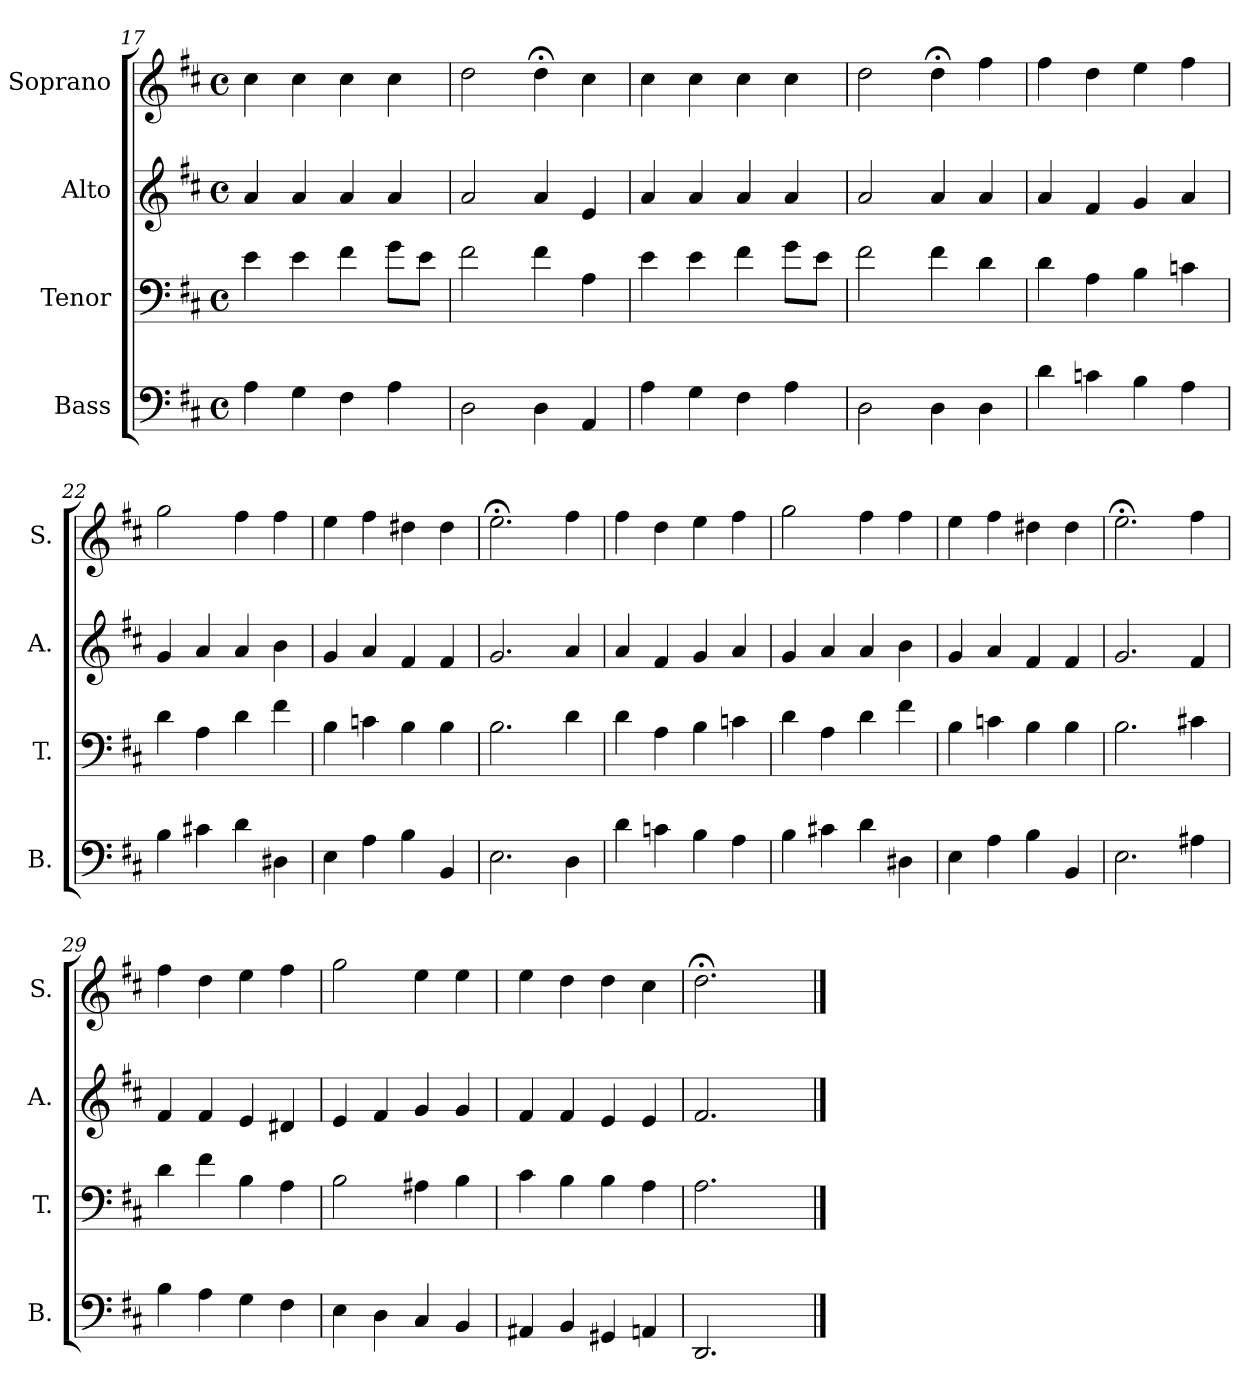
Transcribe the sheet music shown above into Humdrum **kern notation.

**kern	**kern	**kern	**kern
*part4	*part3	*part2	*part1
*staff4	*staff3	*staff2	*staff1
*I"Bass	*I"Tenor	*I"Alto	*I"Soprano
*I'B.	*I'T.	*I'A.	*I'S.
*clefF4	*clefF4	*clefG2	*clefG2
*k[f#c#]	*k[f#c#]	*k[f#c#]	*k[f#c#]
*D:	*D:	*D:	*D:
*M4/4	*M4/4	*M4/4	*M4/4
*met(c)	*met(c)	*met(c)	*met(c)
=17	=17	=17	=17
4A\	4e\	4a/	4cc#\
4G\	4e\	4a/	4cc#\
4F#\	4f#\	4a/	4cc#\
4A\	8g\L	4a/	4cc#\
.	8e\J	.	.
!!LO:PB:g=z
=18	=18	=18	=18
2D\	2f#\	2a/	2dd\
4D\	4f#\	4a/	4dd;<\
4AA/	4A\	4e/	4cc#\
=19	=19	=19	=19
4A\	4e\	4a/	4cc#\
4G\	4e\	4a/	4cc#\
4F#\	4f#\	4a/	4cc#\
4A\	8g\L	4a/	4cc#\
.	8e\J	.	.
=20	=20	=20	=20
2D\	2f#\	2a/	2dd\
4D\	4f#\	4a/	4dd;<\
4D\	4d\	4a/	4ff#\
=21	=21	=21	=21
4d\	4d\	4a/	4ff#\
4cn\	4A\	4f#/	4dd\
4B\	4B\	4g/	4ee\
4A\	4cn\	4a/	4ff#\
=22	=22	=22	=22
4B\	4d\	4g/	2gg\
4c#X\	4A\	4a/	.
4d\	4d\	4a/	4ff#\
4D#X\	4f#\	4b\	4ff#\
!!LO:LB:g=z
=23	=23	=23	=23
4E\	4B\	4g/	4ee\
4A\	4cn\	4a/	4ff#\
4B\	4B\	4f#/	4dd#X\
4BB/	4B\	4f#/	4dd#\
=24	=24	=24	=24
2.E\	2.B\	2.g/	2.ee;<\
4D\	4d\	4a/	4ff#\
=25	=25	=25	=25
4d\	4d\	4a/	4ff#\
4cn\	4A\	4f#/	4dd\
4B\	4B\	4g/	4ee\
4A\	4cn\	4a/	4ff#\
=26	=26	=26	=26
4B\	4d\	4g/	2gg\
4c#X\	4A\	4a/	.
4d\	4d\	4a/	4ff#\
4D#X\	4f#\	4b\	4ff#\
=27	=27	=27	=27
4E\	4B\	4g/	4ee\
4A\	4cn\	4a/	4ff#\
4B\	4B\	4f#/	4dd#X\
4BB/	4B\	4f#/	4dd#\
!!LO:LB:g=z
=28	=28	=28	=28
2.E\	2.B\	2.g/	2.ee;<\
4A#X\	4c#X\	4f#/	4ff#\
=29	=29	=29	=29
4B\	4d\	4f#/	4ff#\
4A\	4f#\	4f#/	4dd\
4G\	4B\	4e/	4ee\
4F#\	4A\	4d#X/	4ff#\
=30	=30	=30	=30
4E\	2B\	4e/	2gg\
4D\	.	4f#/	.
4C#/	4A#X\	4g/	4ee\
4BB/	4B\	4g/	4ee\
=31	=31	=31	=31
4AA#X/	4c#\	4f#/	4ee\
4BB/	4B\	4f#/	4dd\
4GG#X/	4B\	4e/	4dd\
4AAn/	4A\	4e/	4cc#\
=32	=32	=32	=32
2.DD/	2.A\	2.f#/	2.dd;<\
4ryy	4ryy	4ryy	4ryy
==	==	==	==
*-	*-	*-	*-
